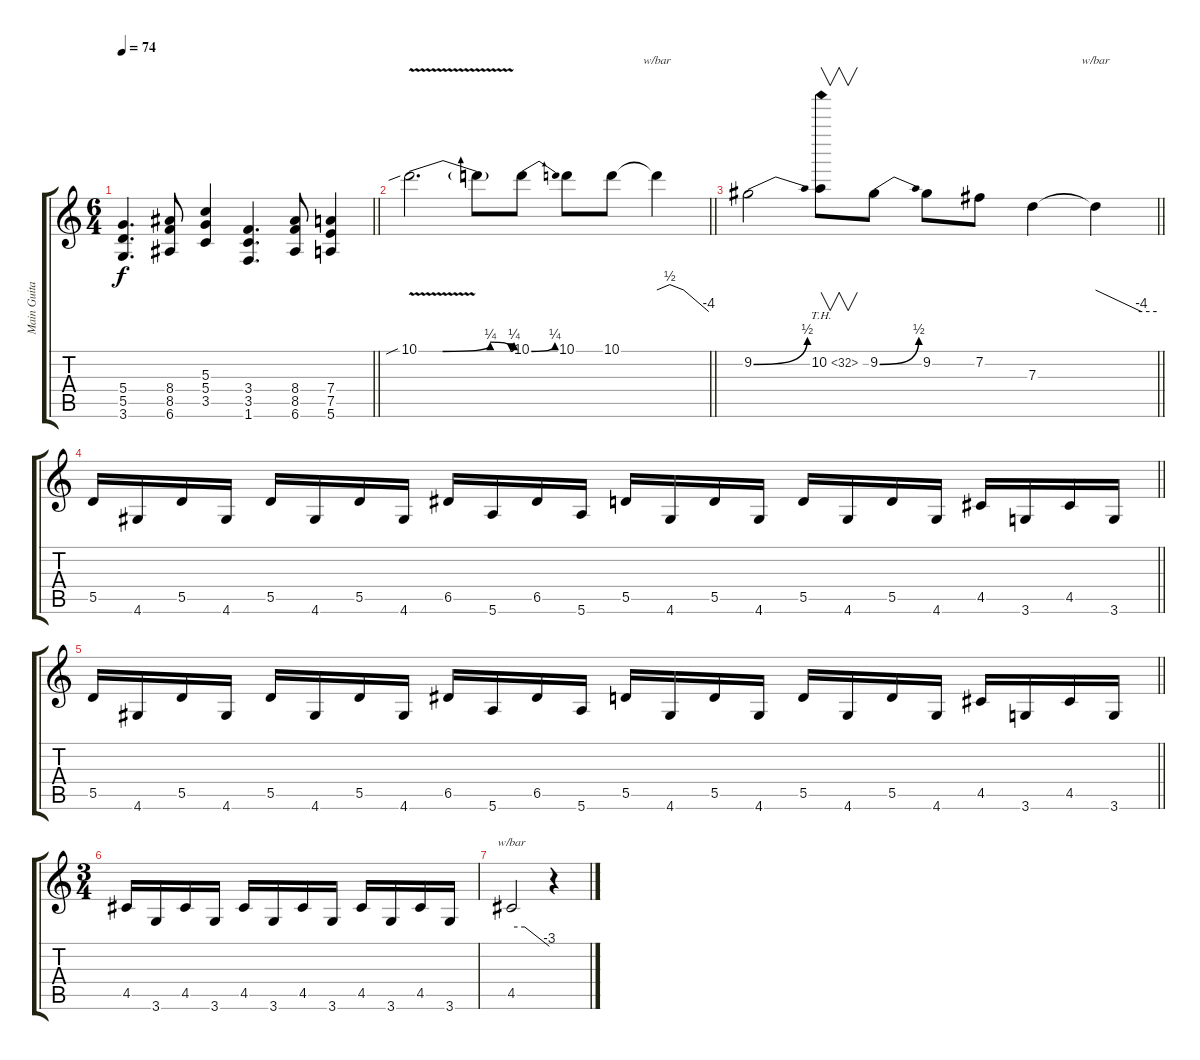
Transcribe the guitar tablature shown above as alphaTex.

\track ("Main Guitar " "Main Guita") {instrument overdrivenguitar}
\staff {score tabs}
\tuning (E4 B3 G3 D3 A2 E2) {hide}
\ts (6 4)
\tempo 74
\clef g2
\barLineRight lightlight
\ks c
(5.4 5.5 3.6).4{d dy f} (8.4 8.5 6.6).8 (5.3 5.4 3.5).4 (3.4 3.5 1.6).4{d} (8.4 8.5 6.6).8 (7.4 7.5 5.6).4 |
\barLineRight lightlight
10.1{be (custom 0 0 15 0 45 1 58 0 60 1) v sib}.2{d} 10.1{t}.8 10.1{be (bend 0 0 60 1)}.8 10.1.8 10.1.8 10.1{t}.4{tbe (custom default 0 0 15 2 31 0 60 -16)} |
\barLineRight lightlight
9.2{be (bend 0 0 60 2)}.2 10.2{th 22}.8{v} 9.2{be (bend 0 0 60 2)}.8 9.2.8 7.2.8 7.3.4 7.3{t}.4{tbe (custom default 0 0 45 -16 60 -16)} |
\barLineRight lightlight
5.5.16 4.6.16 5.5.16 4.6.16 5.5.16 4.6.16 5.5.16 4.6.16 6.5.16 5.6.16 6.5.16 5.6.16 5.5.16 4.6.16 5.5.16 4.6.16 5.5.16 4.6.16 5.5.16 4.6.16 4.5.16 3.6.16 4.5.16 3.6.16 |
\barLineRight lightlight
5.5.16 4.6.16 5.5.16 4.6.16 5.5.16 4.6.16 5.5.16 4.6.16 6.5.16 5.6.16 6.5.16 5.6.16 5.5.16 4.6.16 5.5.16 4.6.16 5.5.16 4.6.16 5.5.16 4.6.16 4.5.16 3.6.16 4.5.16 3.6.16 |
\ts (3 4)
4.5.16 3.6.16 4.5.16 3.6.16 4.5.16 3.6.16 4.5.16 3.6.16 4.5.16 3.6.16 4.5.16 3.6.16 |
4.5.2{tbe (custom default 0 0 21 0 60 -12)} r.4
